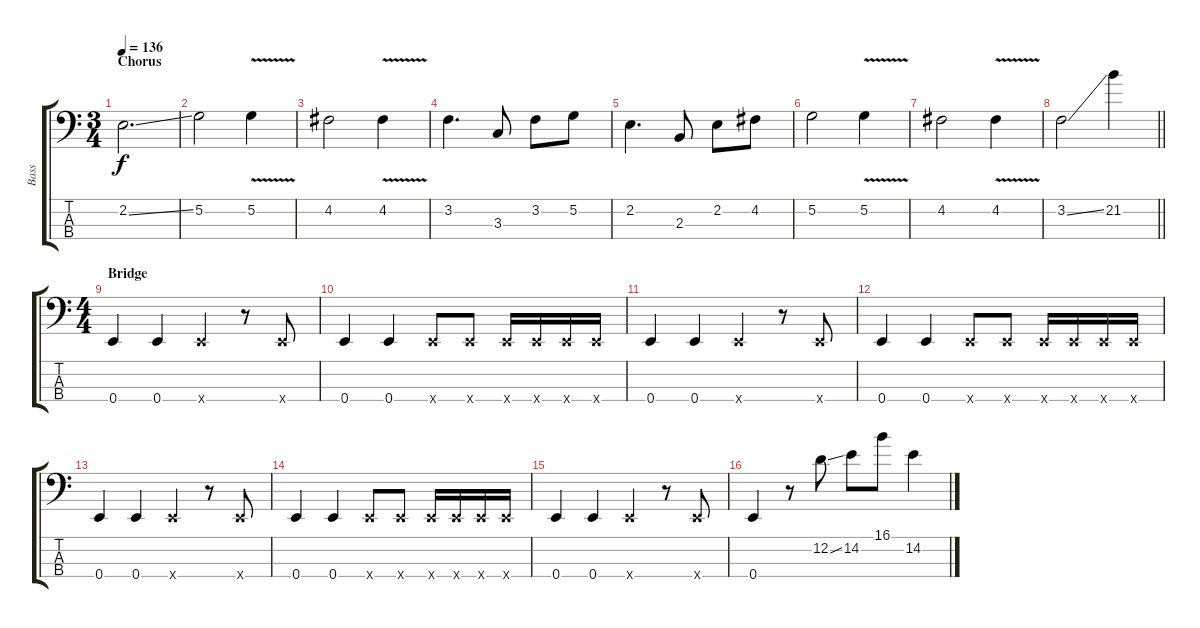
\track ("Bass" "Bass") {instrument electricbasspick}
\staff {score tabs}
\tuning (G2 D2 A1 E1) {hide}
\ts (3 4)
\section ("" "Chorus")
\tempo 136
\clef f4
\ks c
2.2{ss}.2{d dy f} |
5.2.2 5.2{v}.4 |
4.2.2 4.2{v}.4 |
3.2.4{d} 3.3.8 3.2.8 5.2.8 |
2.2.4{d} 2.3.8 2.2.8 4.2.8 |
5.2.2 5.2{v}.4 |
4.2.2 4.2{v}.4 |
\barLineRight lightlight
3.2{ss}.2 21.2.4 |
\ts (4 4)
\section ("" "Bridge")
0.4.4 0.4.4 0.4{x}.4 r.8 0.4{x}.8 |
0.4.4 0.4.4 0.4{x}.8 0.4{x}.8 0.4{x}.16 0.4{x}.16 0.4{x}.16 0.4{x}.16 |
0.4.4 0.4.4 0.4{x}.4 r.8 0.4{x}.8 |
0.4.4 0.4.4 0.4{x}.8 0.4{x}.8 0.4{x}.16 0.4{x}.16 0.4{x}.16 0.4{x}.16 |
0.4.4 0.4.4 0.4{x}.4 r.8 0.4{x}.8 |
0.4.4 0.4.4 0.4{x}.8 0.4{x}.8 0.4{x}.16 0.4{x}.16 0.4{x}.16 0.4{x}.16 |
0.4.4 0.4.4 0.4{x}.4 r.8 0.4{x}.8 |
0.4.4 r.8 12.2{ss}.8 14.2.8 16.1.8 14.2.4
